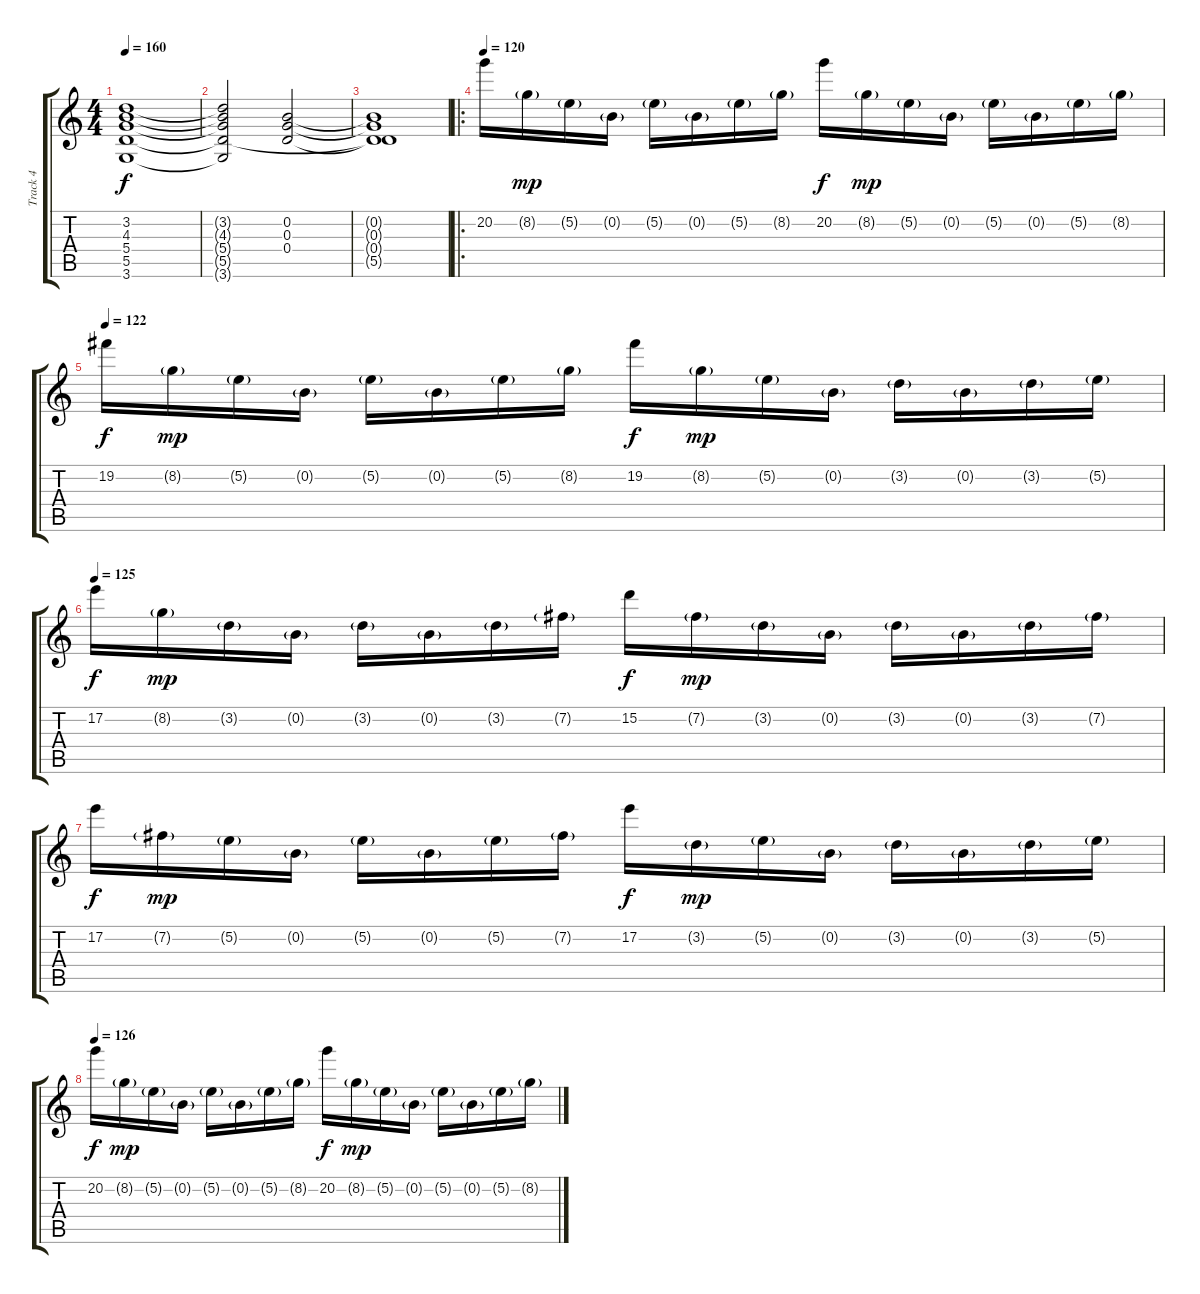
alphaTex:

\track ("Track 4" "Track 4") {instrument overdrivenguitar}
\staff {score tabs}
\tuning (E4 B3 G3 D3 A2 E2) {hide}
\ts (4 4)
\tempo 160
\clef g2
\ks c
(3.2 4.3 5.4 5.5 3.6).1{dy f instrument acousticguitarnylon} |
(3.2{t} 4.3{t} 5.4{t} 5.5{t} 3.6{t}).2 (0.2 0.3 0.4).2{instrument acousticguitarnylon} |
(0.2{t} 0.3{t} 0.4{t} 5.5{t}).1 |
\ro
\tempo 120
20.2.16{volume 10 instrument acousticguitarnylon} 8.2{g}.16{dy mp} 5.2{g}.16 0.2{g}.16 5.2{g}.16 0.2{g}.16 5.2{g}.16 8.2{g}.16 20.2.16{dy f} 8.2{g}.16{dy mp} 5.2{g}.16 0.2{g}.16 5.2{g}.16 0.2{g}.16 5.2{g}.16 8.2{g}.16 |
\tempo 122
19.2.16{dy f} 8.2{g}.16{dy mp} 5.2{g}.16 0.2{g}.16 5.2{g}.16 0.2{g}.16 5.2{g}.16 8.2{g}.16 19.2.16{dy f} 8.2{g}.16{dy mp} 5.2{g}.16 0.2{g}.16 3.2{g}.16 0.2{g}.16 3.2{g}.16 5.2{g}.16 |
\tempo 125
17.2.16{dy f} 8.2{g}.16{dy mp} 3.2{g}.16 0.2{g}.16 3.2{g}.16 0.2{g}.16 3.2{g}.16 7.2{g}.16 15.2.16{dy f} 7.2{g}.16{dy mp} 3.2{g}.16 0.2{g}.16 3.2{g}.16 0.2{g}.16 3.2{g}.16 7.2{g}.16 |
17.2.16{dy f} 7.2{g}.16{dy mp} 5.2{g}.16 0.2{g}.16 5.2{g}.16 0.2{g}.16 5.2{g}.16 7.2{g}.16 17.2.16{dy f} 3.2{g}.16{dy mp} 5.2{g}.16 0.2{g}.16 3.2{g}.16 0.2{g}.16 3.2{g}.16 5.2{g}.16 |
\tempo 126
20.2.16{dy f} 8.2{g}.16{dy mp} 5.2{g}.16 0.2{g}.16 5.2{g}.16 0.2{g}.16 5.2{g}.16 8.2{g}.16 20.2.16{dy f} 8.2{g}.16{dy mp} 5.2{g}.16 0.2{g}.16 5.2{g}.16 0.2{g}.16 5.2{g}.16 8.2{g}.16
